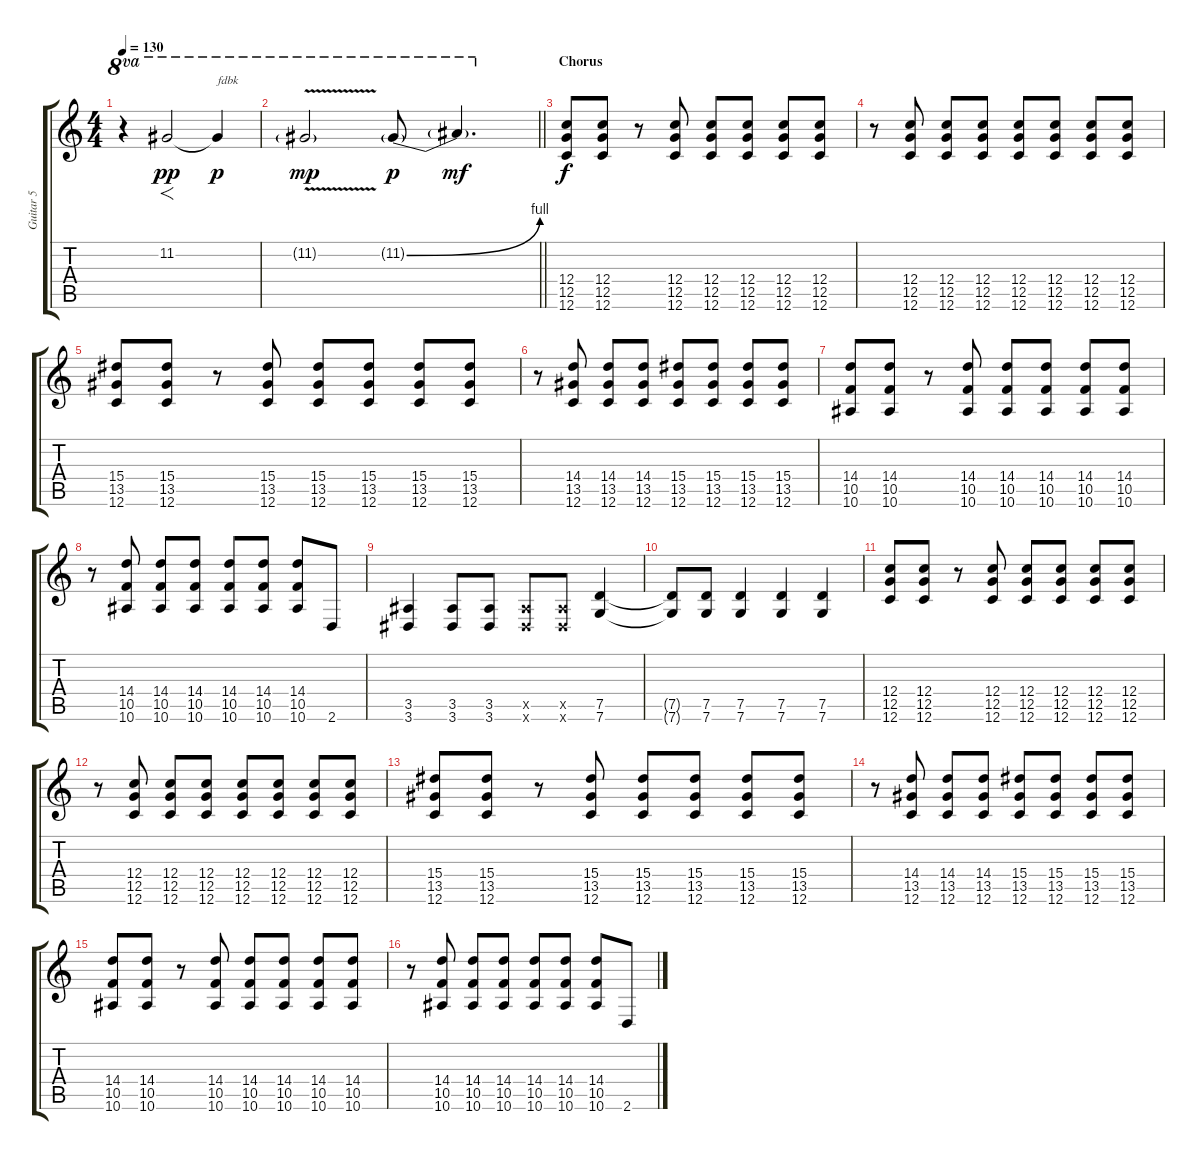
\track ("Guitar 5" "Guitar 5") {instrument distortionguitar}
\staff {score tabs}
\tuning (D4 A3 F3 C3 G2 C2) {hide}
\ts (4 4)
\tempo 130
\clef g2
\ks c
r.4{ot 8va dy f} 11.2.2{f ot 8va dy pp} 11.2{t}.4{ot 8va txt "fdbk" dy p} |
\barLineRight lightlight
11.2{v g}.2{ot 8va dy mp} 11.2{be (bend 0 0 60 4) g}.8{ot 8va dy p} 11.2{t}.4{d ot 8va dy mf} |
\section ("" "Chorus")
(12.4 12.5 12.6).8{dy f} (12.4 12.5 12.6).8 r.8 (12.4 12.5 12.6).8 (12.4 12.5 12.6).8 (12.4 12.5 12.6).8 (12.4 12.5 12.6).8 (12.4 12.5 12.6).8 |
r.8 (12.4 12.5 12.6).8 (12.4 12.5 12.6).8 (12.4 12.5 12.6).8 (12.4 12.5 12.6).8 (12.4 12.5 12.6).8 (12.4 12.5 12.6).8 (12.4 12.5 12.6).8 |
(15.4 13.5 12.6).8 (15.4 13.5 12.6).8 r.8 (15.4 13.5 12.6).8 (15.4 13.5 12.6).8 (15.4 13.5 12.6).8 (15.4 13.5 12.6).8 (15.4 13.5 12.6).8 |
r.8 (14.4 13.5 12.6).8 (14.4 13.5 12.6).8 (14.4 13.5 12.6).8 (15.4 13.5 12.6).8 (15.4 13.5 12.6).8 (15.4 13.5 12.6).8 (15.4 13.5 12.6).8 |
(14.4 10.5 10.6).8 (14.4 10.5 10.6).8 r.8 (14.4 10.5 10.6).8 (14.4 10.5 10.6).8 (14.4 10.5 10.6).8 (14.4 10.5 10.6).8 (14.4 10.5 10.6).8 |
r.8 (14.4 10.5 10.6).8 (14.4 10.5 10.6).8 (14.4 10.5 10.6).8 (14.4 10.5 10.6).8 (14.4 10.5 10.6).8 (14.4 10.5 10.6).8 2.6.8 |
(3.5 3.6).4 (3.5 3.6).8 (3.5 3.6).8 (3.5{x} 3.6{x}).8 (3.5{x} 3.6{x}).8 (7.5 7.6).4 |
(7.5{t} 7.6{t}).8 (7.5 7.6).8 (7.5 7.6).4 (7.5 7.6).4 (7.5 7.6).4 |
(12.4 12.5 12.6).8 (12.4 12.5 12.6).8 r.8 (12.4 12.5 12.6).8 (12.4 12.5 12.6).8 (12.4 12.5 12.6).8 (12.4 12.5 12.6).8 (12.4 12.5 12.6).8 |
r.8 (12.4 12.5 12.6).8 (12.4 12.5 12.6).8 (12.4 12.5 12.6).8 (12.4 12.5 12.6).8 (12.4 12.5 12.6).8 (12.4 12.5 12.6).8 (12.4 12.5 12.6).8 |
(15.4 13.5 12.6).8 (15.4 13.5 12.6).8 r.8 (15.4 13.5 12.6).8 (15.4 13.5 12.6).8 (15.4 13.5 12.6).8 (15.4 13.5 12.6).8 (15.4 13.5 12.6).8 |
r.8 (14.4 13.5 12.6).8 (14.4 13.5 12.6).8 (14.4 13.5 12.6).8 (15.4 13.5 12.6).8 (15.4 13.5 12.6).8 (15.4 13.5 12.6).8 (15.4 13.5 12.6).8 |
(14.4 10.5 10.6).8 (14.4 10.5 10.6).8 r.8 (14.4 10.5 10.6).8 (14.4 10.5 10.6).8 (14.4 10.5 10.6).8 (14.4 10.5 10.6).8 (14.4 10.5 10.6).8 |
r.8 (14.4 10.5 10.6).8 (14.4 10.5 10.6).8 (14.4 10.5 10.6).8 (14.4 10.5 10.6).8 (14.4 10.5 10.6).8 (14.4 10.5 10.6).8 2.6.8
